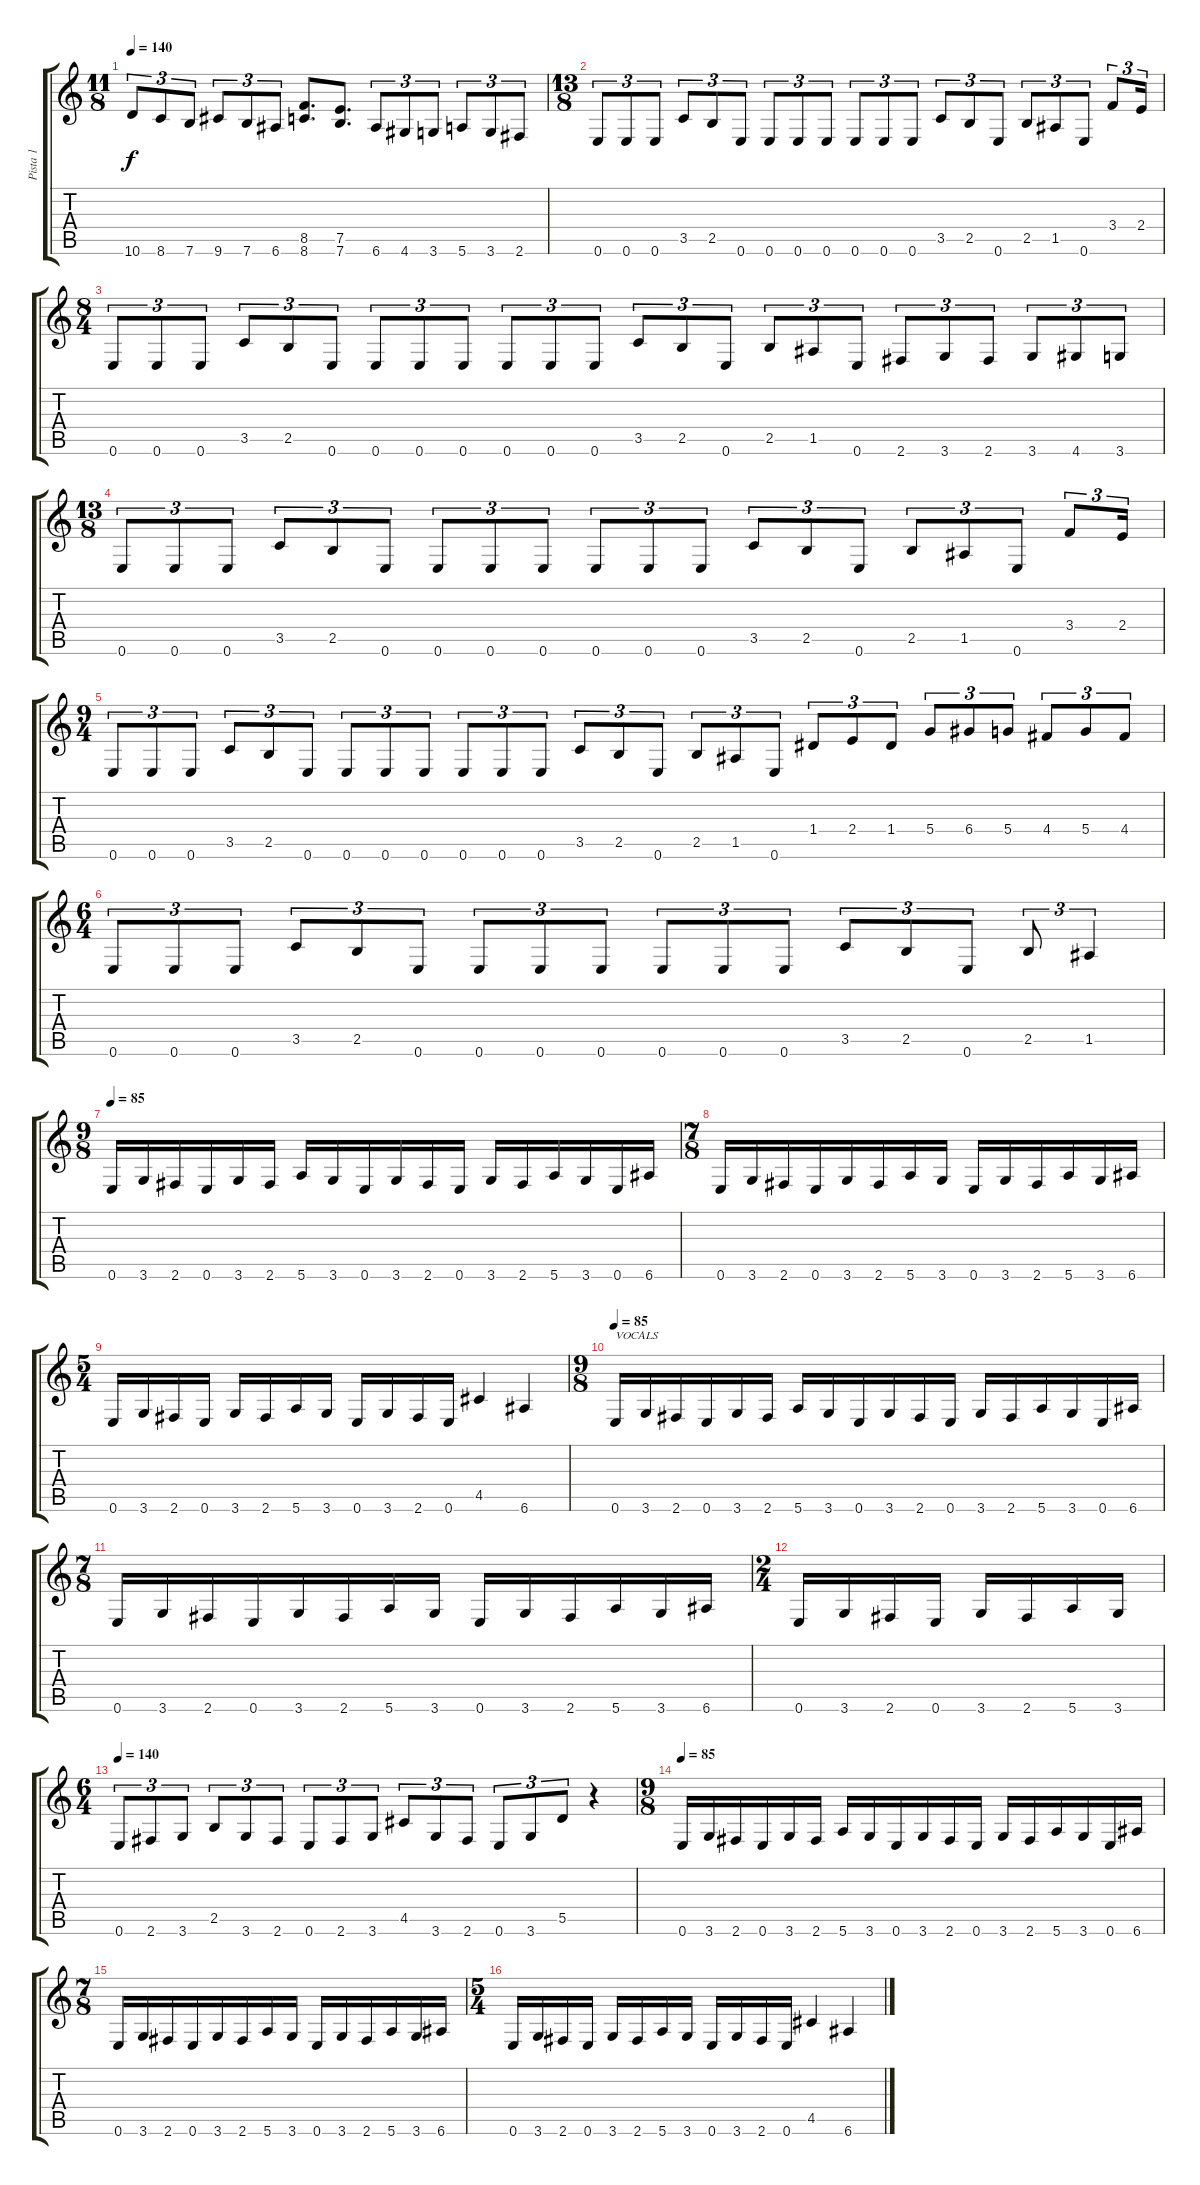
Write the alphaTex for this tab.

\track ("Pista 1" "Pista 1") {instrument acousticguitarsteel}
\staff {score tabs}
\tuning (E4 B3 G3 D3 A2 E2) {hide}
\ts (11 8)
\tempo 140
\clef g2
\ks c
10.6.8{tu (3 2) dy f} 8.6.8{tu (3 2)} 7.6.8{tu (3 2)} 9.6.8{tu (3 2)} 7.6.8{tu (3 2)} 6.6.8{tu (3 2)} (8.5 8.6).8{d} (7.5 7.6).8{d} 6.6.8{tu (3 2)} 4.6.8{tu (3 2)} 3.6.8{tu (3 2)} 5.6.8{tu (3 2)} 3.6.8{tu (3 2)} 2.6.8{tu (3 2)} |
\ts (13 8)
0.6.8{tu (3 2)} 0.6.8{tu (3 2)} 0.6.8{tu (3 2)} 3.5.8{tu (3 2)} 2.5.8{tu (3 2)} 0.6.8{tu (3 2)} 0.6.8{tu (3 2)} 0.6.8{tu (3 2)} 0.6.8{tu (3 2)} 0.6.8{tu (3 2)} 0.6.8{tu (3 2)} 0.6.8{tu (3 2)} 3.5.8{tu (3 2)} 2.5.8{tu (3 2)} 0.6.8{tu (3 2)} 2.5.8{tu (3 2)} 1.5.8{tu (3 2)} 0.6.8{tu (3 2)} 3.4.8{tu (3 2)} 2.4.16{tu (3 2)} |
\ts (8 4)
0.6.8{tu (3 2)} 0.6.8{tu (3 2)} 0.6.8{tu (3 2)} 3.5.8{tu (3 2)} 2.5.8{tu (3 2)} 0.6.8{tu (3 2)} 0.6.8{tu (3 2)} 0.6.8{tu (3 2)} 0.6.8{tu (3 2)} 0.6.8{tu (3 2)} 0.6.8{tu (3 2)} 0.6.8{tu (3 2)} 3.5.8{tu (3 2)} 2.5.8{tu (3 2)} 0.6.8{tu (3 2)} 2.5.8{tu (3 2)} 1.5.8{tu (3 2)} 0.6.8{tu (3 2)} 2.6.8{tu (3 2)} 3.6.8{tu (3 2)} 2.6.8{tu (3 2)} 3.6.8{tu (3 2)} 4.6.8{tu (3 2)} 3.6.8{tu (3 2)} |
\ts (13 8)
0.6.8{tu (3 2)} 0.6.8{tu (3 2)} 0.6.8{tu (3 2)} 3.5.8{tu (3 2)} 2.5.8{tu (3 2)} 0.6.8{tu (3 2)} 0.6.8{tu (3 2)} 0.6.8{tu (3 2)} 0.6.8{tu (3 2)} 0.6.8{tu (3 2)} 0.6.8{tu (3 2)} 0.6.8{tu (3 2)} 3.5.8{tu (3 2)} 2.5.8{tu (3 2)} 0.6.8{tu (3 2)} 2.5.8{tu (3 2)} 1.5.8{tu (3 2)} 0.6.8{tu (3 2)} 3.4.8{tu (3 2)} 2.4.16{tu (3 2)} |
\ts (9 4)
0.6.8{tu (3 2)} 0.6.8{tu (3 2)} 0.6.8{tu (3 2)} 3.5.8{tu (3 2)} 2.5.8{tu (3 2)} 0.6.8{tu (3 2)} 0.6.8{tu (3 2)} 0.6.8{tu (3 2)} 0.6.8{tu (3 2)} 0.6.8{tu (3 2)} 0.6.8{tu (3 2)} 0.6.8{tu (3 2)} 3.5.8{tu (3 2)} 2.5.8{tu (3 2)} 0.6.8{tu (3 2)} 2.5.8{tu (3 2)} 1.5.8{tu (3 2)} 0.6.8{tu (3 2)} 1.4.8{tu (3 2)} 2.4.8{tu (3 2)} 1.4.8{tu (3 2)} 5.4.8{tu (3 2)} 6.4.8{tu (3 2)} 5.4.8{tu (3 2)} 4.4.8{tu (3 2)} 5.4.8{tu (3 2)} 4.4.8{tu (3 2)} |
\ts (6 4)
0.6.8{tu (3 2)} 0.6.8{tu (3 2)} 0.6.8{tu (3 2)} 3.5.8{tu (3 2)} 2.5.8{tu (3 2)} 0.6.8{tu (3 2)} 0.6.8{tu (3 2)} 0.6.8{tu (3 2)} 0.6.8{tu (3 2)} 0.6.8{tu (3 2)} 0.6.8{tu (3 2)} 0.6.8{tu (3 2)} 3.5.8{tu (3 2)} 2.5.8{tu (3 2)} 0.6.8{tu (3 2)} 2.5.8{tu (3 2)} 1.5.4{tu (3 2)} |
\ts (9 8)
\tempo 85
0.6.16 3.6.16 2.6.16 0.6.16 3.6.16 2.6.16 5.6.16 3.6.16 0.6.16 3.6.16 2.6.16 0.6.16 3.6.16 2.6.16 5.6.16 3.6.16 0.6.16 6.6.16 |
\ts (7 8)
0.6.16 3.6.16 2.6.16 0.6.16 3.6.16 2.6.16 5.6.16 3.6.16 0.6.16 3.6.16 2.6.16 5.6.16 3.6.16 6.6.16 |
\ts (5 4)
0.6.16 3.6.16 2.6.16 0.6.16 3.6.16 2.6.16 5.6.16 3.6.16 0.6.16 3.6.16 2.6.16 0.6.16 4.5.4 6.6.4 |
\ts (9 8)
\tempo 85
0.6.16{txt "VOCALS"} 3.6.16 2.6.16 0.6.16 3.6.16 2.6.16 5.6.16 3.6.16 0.6.16 3.6.16 2.6.16 0.6.16 3.6.16 2.6.16 5.6.16 3.6.16 0.6.16 6.6.16 |
\ts (7 8)
0.6.16 3.6.16 2.6.16 0.6.16 3.6.16 2.6.16 5.6.16 3.6.16 0.6.16 3.6.16 2.6.16 5.6.16 3.6.16 6.6.16 |
\ts (2 4)
0.6.16 3.6.16 2.6.16 0.6.16 3.6.16 2.6.16 5.6.16 3.6.16 |
\ts (6 4)
\tempo 140
0.6.8{tu (3 2)} 2.6.8{tu (3 2)} 3.6.8{tu (3 2)} 2.5.8{tu (3 2)} 3.6.8{tu (3 2)} 2.6.8{tu (3 2)} 0.6.8{tu (3 2)} 2.6.8{tu (3 2)} 3.6.8{tu (3 2)} 4.5.8{tu (3 2)} 3.6.8{tu (3 2)} 2.6.8{tu (3 2)} 0.6.8{tu (3 2)} 3.6.8{tu (3 2)} 5.5.8{tu (3 2)} r.4 |
\ts (9 8)
\tempo 85
0.6.16 3.6.16 2.6.16 0.6.16 3.6.16 2.6.16 5.6.16 3.6.16 0.6.16 3.6.16 2.6.16 0.6.16 3.6.16 2.6.16 5.6.16 3.6.16 0.6.16 6.6.16 |
\ts (7 8)
0.6.16 3.6.16 2.6.16 0.6.16 3.6.16 2.6.16 5.6.16 3.6.16 0.6.16 3.6.16 2.6.16 5.6.16 3.6.16 6.6.16 |
\ts (5 4)
0.6.16 3.6.16 2.6.16 0.6.16 3.6.16 2.6.16 5.6.16 3.6.16 0.6.16 3.6.16 2.6.16 0.6.16 4.5.4 6.6.4
